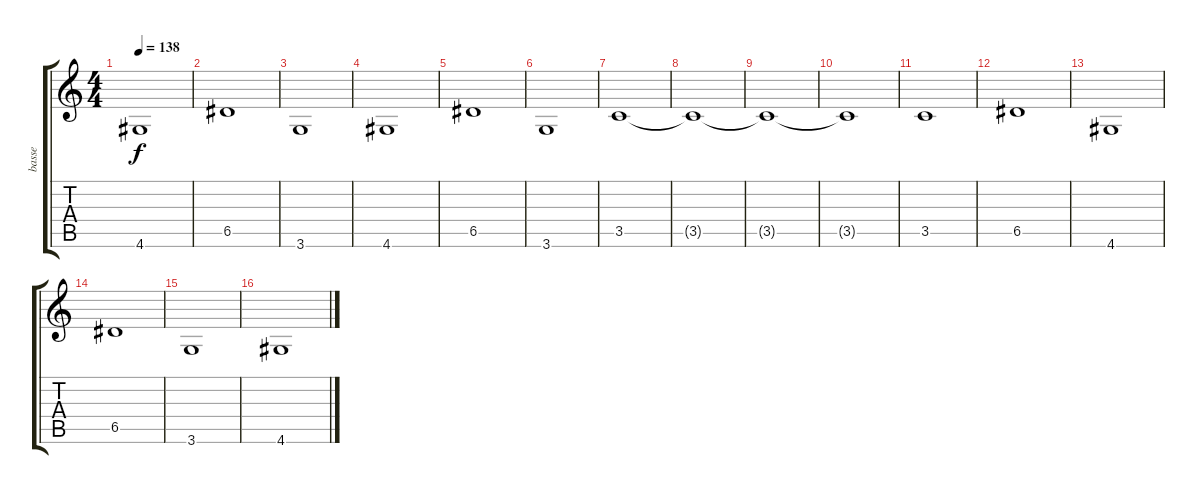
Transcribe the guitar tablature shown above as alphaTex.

\track ("basse" "basse") {instrument electricbasspick}
\staff {score tabs}
\tuning (E4 B3 G3 D3 A2 E2) {hide}
\ts (4 4)
\tempo 138
\clef g2
\ks c
4.6.1{dy f} |
6.5.1 |
3.6.1 |
4.6.1 |
6.5.1 |
3.6.1 |
3.5.1 |
3.5{t}.1 |
3.5{t}.1 |
3.5{t}.1 |
3.5.1 |
6.5.1 |
4.6.1 |
6.5.1 |
3.6.1 |
4.6.1
